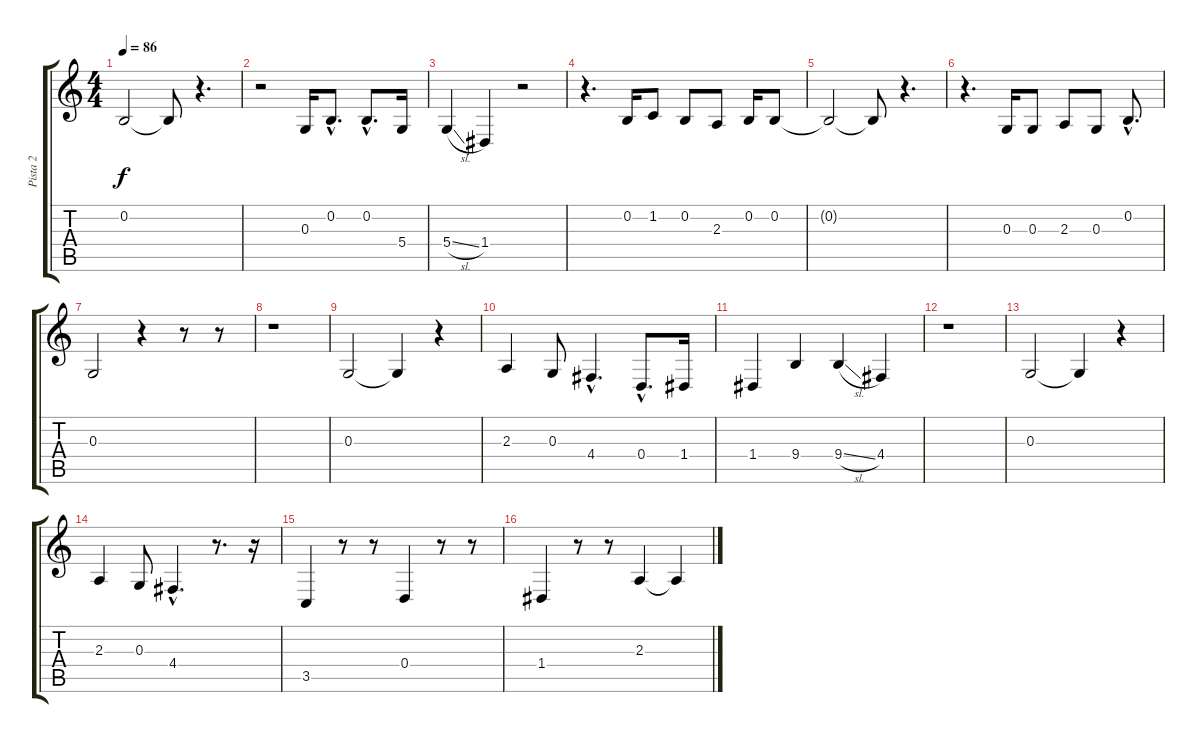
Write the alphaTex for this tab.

\track ("Pista 2" "Pista 2") {instrument englishhorn}
\staff {score tabs}
\tuning (E4 B3 G3 D3 A2 E2) {hide}
\ts (4 4)
\tempo 86
\clef g2
\ks c
0.2{t}.2{dy f} 0.2{t}.8 r.4{d} |
r.2 0.3.16 0.2{hac}.8{d} 0.2{hac}.8{d} 5.4.16 |
5.4{sl}.4 1.4.4 r.2 |
r.4{d} 0.2.16 1.2.8 0.2.8 2.3.8 0.2.16 0.2.8 |
0.2{t}.2 0.2{t}.8 r.4{d} |
r.4{d} 0.3.16 0.3.8 2.3.8 0.3.8 0.2{hac}.8{d} |
0.3.2 r.4 r.8 r.8 |
r.1 |
0.3.2 0.3{t}.4 r.4 |
2.3.4 0.3.8 4.4{hac}.4{d} 0.4{hac}.8{d} 1.4.16 |
1.4.4 9.4.4 9.4{sl}.4 4.4.4 |
r.1 |
0.3.2 0.3{t}.4 r.4 |
2.3.4 0.3.8 4.4{hac}.4{d} r.8{d} r.16 |
3.5.4 r.8 r.8 0.4.4 r.8 r.8 |
1.4.4 r.8 r.8 2.3.4 2.3{t}.4
